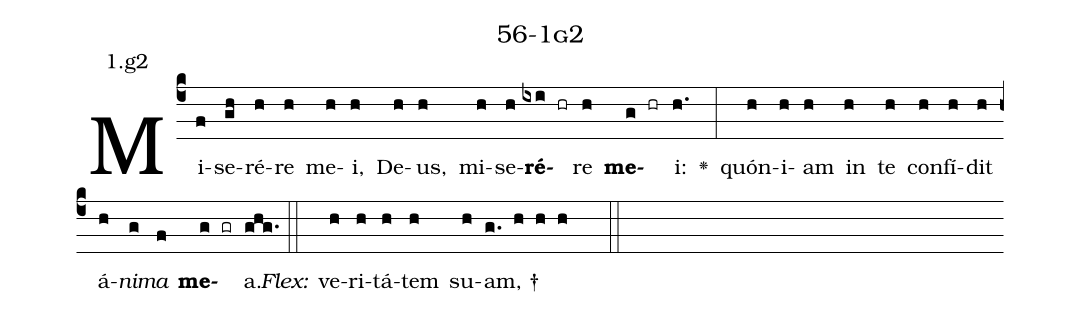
name: 56-1g2;
annotation: 1.g2;
%%
(c4)Mi(f)se(gh)ré(h)re(h) me(h)i,(h) De(h)us,(h) mi(h)se(h)<b>ré</b>(ixi hr)re(h) <b>me</b>(g hr)i:(h.) <v>\greheightstar</v>(:) quón(h)i(h)am(h) in(h) te(h) con(h)fí(h)dit(h) á(h)<i>ni</i>(g)<i>ma</i>(f) <b>me</b>(g gr)a.(ghg.) (::)
<i>Flex:</i>()  ve(h)ri(h)tá(h)tem(h) su(h)am, †(g. h h h  ::)

%E(h) u(h) o(g) u(f) a(g) e.(ghg.) (::)
